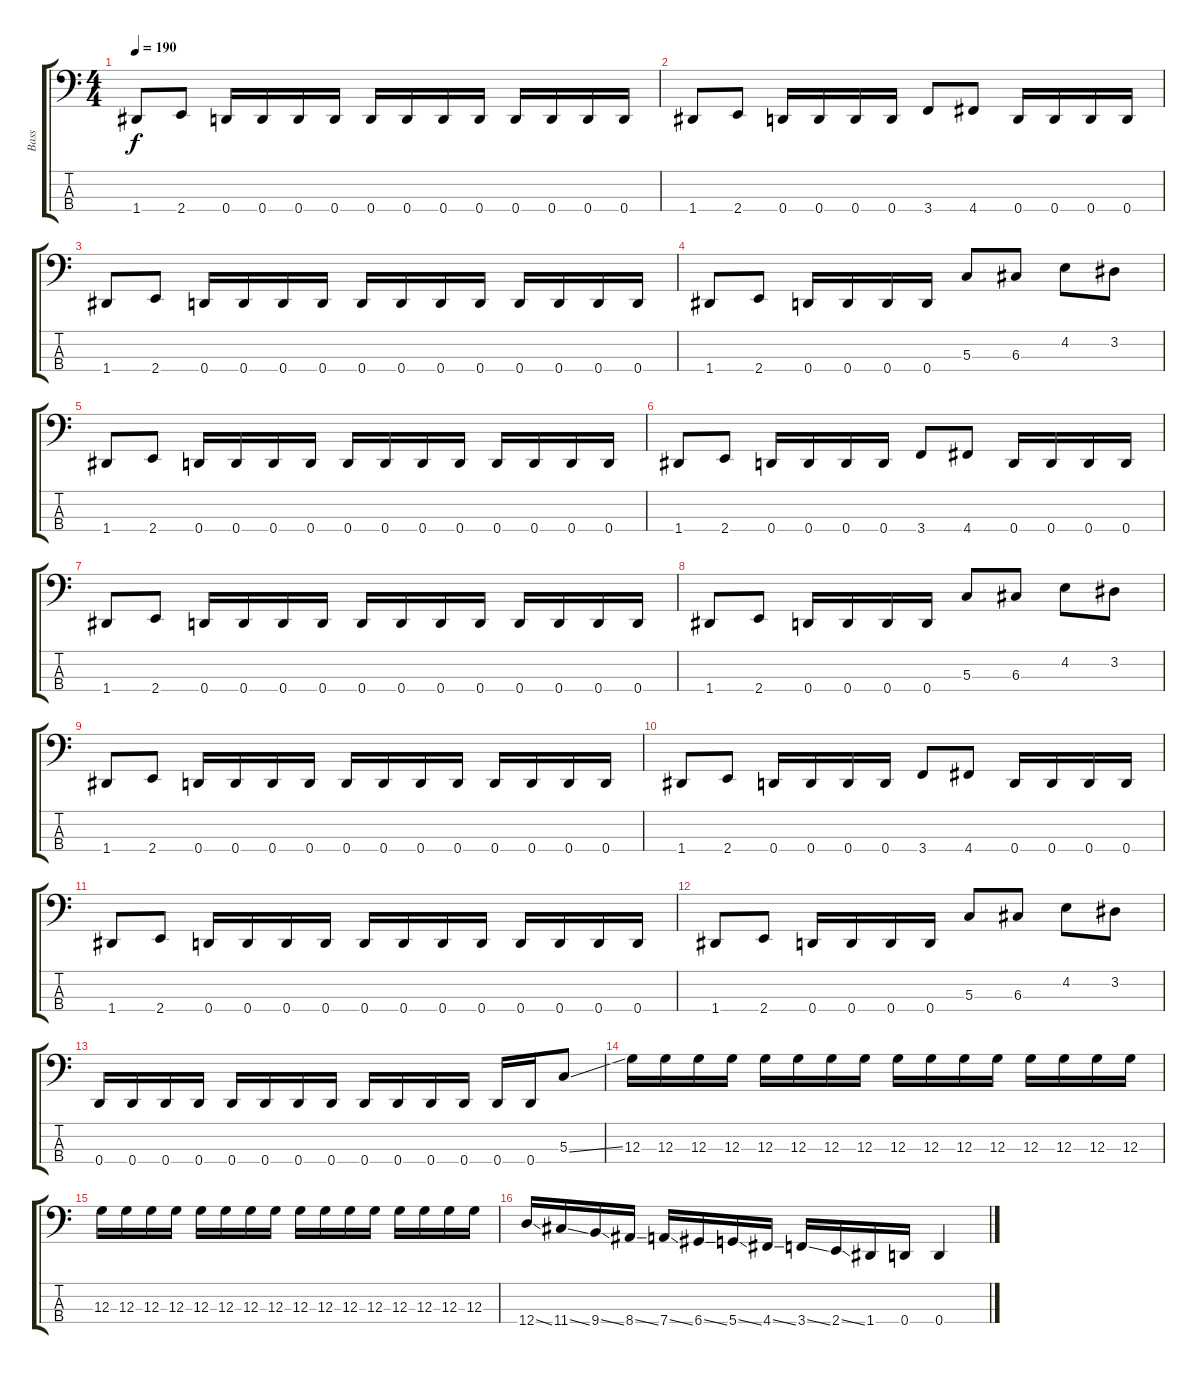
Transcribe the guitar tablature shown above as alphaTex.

\track ("Bass" "Bass") {instrument electricbasspick}
\staff {score tabs}
\tuning (F2 C2 G1 D1) {hide}
\ts (4 4)
\tempo 190
\clef f4
\ks c
1.4.8{dy f} 2.4.8 0.4.16 0.4.16 0.4.16 0.4.16 0.4.16 0.4.16 0.4.16 0.4.16 0.4.16 0.4.16 0.4.16 0.4.16 |
1.4.8 2.4.8 0.4.16 0.4.16 0.4.16 0.4.16 3.4.8 4.4.8 0.4.16 0.4.16 0.4.16 0.4.16 |
1.4.8 2.4.8 0.4.16 0.4.16 0.4.16 0.4.16 0.4.16 0.4.16 0.4.16 0.4.16 0.4.16 0.4.16 0.4.16 0.4.16 |
1.4.8 2.4.8 0.4.16 0.4.16 0.4.16 0.4.16 5.3.8 6.3.8 4.2.8 3.2.8 |
1.4.8 2.4.8 0.4.16 0.4.16 0.4.16 0.4.16 0.4.16 0.4.16 0.4.16 0.4.16 0.4.16 0.4.16 0.4.16 0.4.16 |
1.4.8 2.4.8 0.4.16 0.4.16 0.4.16 0.4.16 3.4.8 4.4.8 0.4.16 0.4.16 0.4.16 0.4.16 |
1.4.8 2.4.8 0.4.16 0.4.16 0.4.16 0.4.16 0.4.16 0.4.16 0.4.16 0.4.16 0.4.16 0.4.16 0.4.16 0.4.16 |
1.4.8 2.4.8 0.4.16 0.4.16 0.4.16 0.4.16 5.3.8 6.3.8 4.2.8 3.2.8 |
1.4.8 2.4.8 0.4.16 0.4.16 0.4.16 0.4.16 0.4.16 0.4.16 0.4.16 0.4.16 0.4.16 0.4.16 0.4.16 0.4.16 |
1.4.8 2.4.8 0.4.16 0.4.16 0.4.16 0.4.16 3.4.8 4.4.8 0.4.16 0.4.16 0.4.16 0.4.16 |
1.4.8 2.4.8 0.4.16 0.4.16 0.4.16 0.4.16 0.4.16 0.4.16 0.4.16 0.4.16 0.4.16 0.4.16 0.4.16 0.4.16 |
1.4.8 2.4.8 0.4.16 0.4.16 0.4.16 0.4.16 5.3.8 6.3.8 4.2.8 3.2.8 |
0.4.16 0.4.16 0.4.16 0.4.16 0.4.16 0.4.16 0.4.16 0.4.16 0.4.16 0.4.16 0.4.16 0.4.16 0.4.16 0.4.16 5.3{ss}.8 |
12.3.16 12.3.16 12.3.16 12.3.16 12.3.16 12.3.16 12.3.16 12.3.16 12.3.16 12.3.16 12.3.16 12.3.16 12.3.16 12.3.16 12.3.16 12.3.16 |
12.3.16 12.3.16 12.3.16 12.3.16 12.3.16 12.3.16 12.3.16 12.3.16 12.3.16 12.3.16 12.3.16 12.3.16 12.3.16 12.3.16 12.3.16 12.3.16 |
12.4{ss}.16 11.4{ss}.16 9.4{ss}.16 8.4{ss}.16 7.4{ss}.16 6.4{ss}.16 5.4{ss}.16 4.4{ss}.16 3.4{ss}.16 2.4{ss}.16 1.4.16 0.4.16 0.4.4
